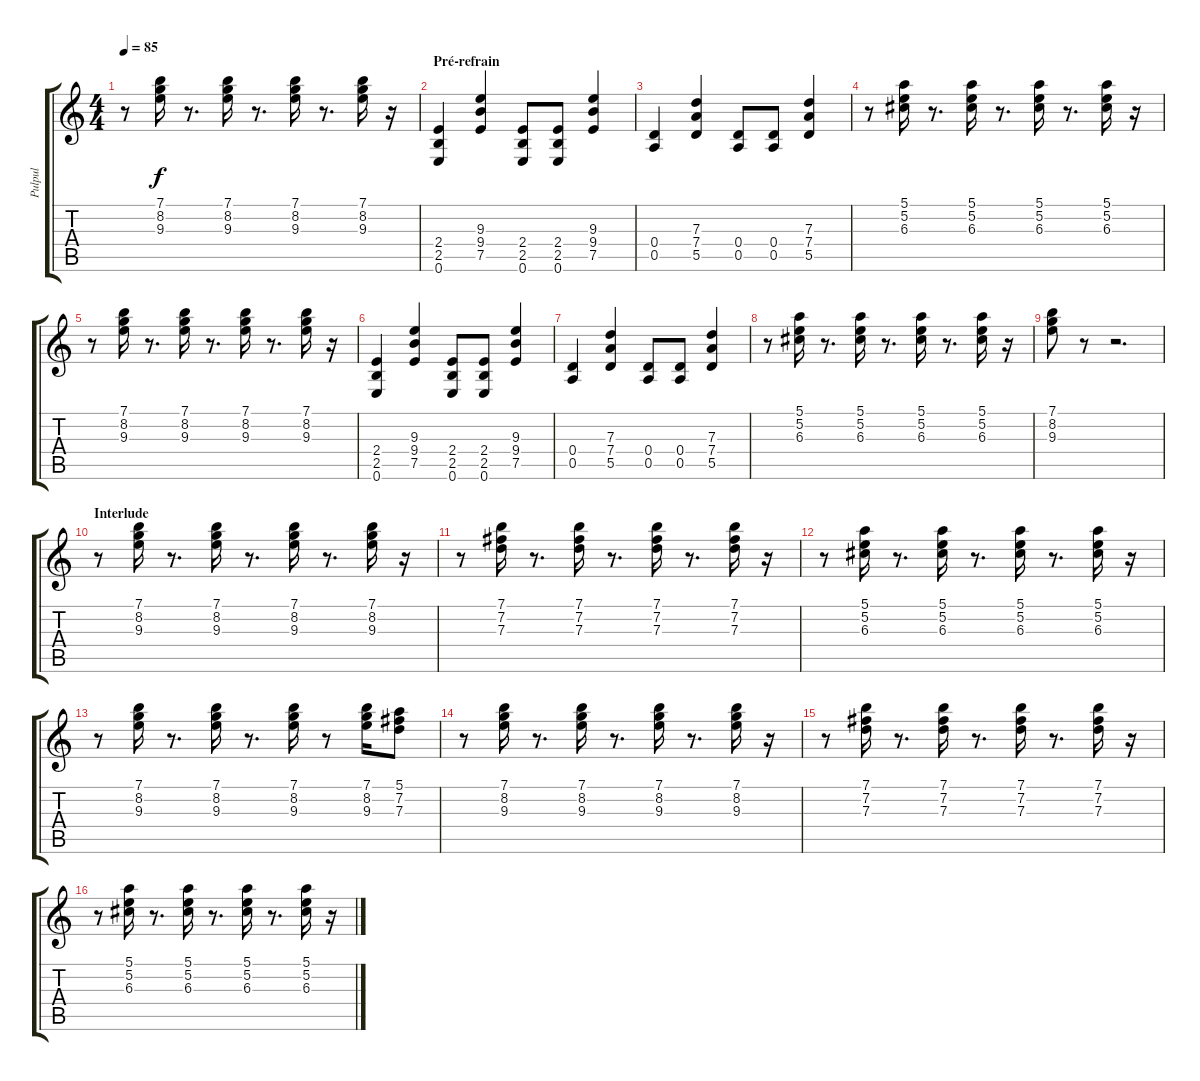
\track ("Pulpul" "Pulpul") {instrument electricguitarclean}
\staff {score tabs}
\tuning (E4 B3 G3 D3 A2 E2) {hide}
\ts (4 4)
\tempo 85
\clef g2
\ks c
r.8{dy f} (7.1 8.2 9.3).16 r.8{d} (7.1 8.2 9.3).16 r.8{d} (7.1 8.2 9.3).16 r.8{d} (7.1 8.2 9.3).16 r.16 |
\section ("" "Pré-refrain")
(2.4 2.5 0.6).4{instrument overdrivenguitar} (9.3 9.4 7.5).4 (2.4 2.5 0.6).8 (2.4 2.5 0.6).8 (9.3 9.4 7.5).4 |
(0.4 0.5).4 (7.3 7.4 5.5).4 (0.4 0.5).8 (0.4 0.5).8 (7.3 7.4 5.5).4 |
r.8{instrument electricguitarclean} (5.1 5.2 6.3).16 r.8{d} (5.1 5.2 6.3).16 r.8{d} (5.1 5.2 6.3).16 r.8{d} (5.1 5.2 6.3).16 r.16 |
r.8 (7.1 8.2 9.3).16 r.8{d} (7.1 8.2 9.3).16 r.8{d} (7.1 8.2 9.3).16 r.8{d} (7.1 8.2 9.3).16 r.16 |
(2.4 2.5 0.6).4{instrument overdrivenguitar} (9.3 9.4 7.5).4 (2.4 2.5 0.6).8 (2.4 2.5 0.6).8 (9.3 9.4 7.5).4 |
(0.4 0.5).4 (7.3 7.4 5.5).4 (0.4 0.5).8 (0.4 0.5).8 (7.3 7.4 5.5).4 |
r.8{instrument electricguitarclean} (5.1 5.2 6.3).16 r.8{d} (5.1 5.2 6.3).16 r.8{d} (5.1 5.2 6.3).16 r.8{d} (5.1 5.2 6.3).16 r.16 |
(7.1 8.2 9.3).8 r.8 r.2{d} |
\section ("" "Interlude")
r.8 (7.1 8.2 9.3).16 r.8{d} (7.1 8.2 9.3).16 r.8{d} (7.1 8.2 9.3).16 r.8{d} (7.1 8.2 9.3).16 r.16 |
r.8 (7.1 7.2 7.3).16 r.8{d} (7.1 7.2 7.3).16 r.8{d} (7.1 7.2 7.3).16 r.8{d} (7.1 7.2 7.3).16 r.16 |
r.8 (5.1 5.2 6.3).16 r.8{d} (5.1 5.2 6.3).16 r.8{d} (5.1 5.2 6.3).16 r.8{d} (5.1 5.2 6.3).16 r.16 |
r.8 (7.1 8.2 9.3).16 r.8{d} (7.1 8.2 9.3).16 r.8{d} (7.1 8.2 9.3).16 r.8 (7.1 8.2 9.3).16 (5.1 7.2 7.3).8 |
r.8 (7.1 8.2 9.3).16 r.8{d} (7.1 8.2 9.3).16 r.8{d} (7.1 8.2 9.3).16 r.8{d} (7.1 8.2 9.3).16 r.16 |
r.8 (7.1 7.2 7.3).16 r.8{d} (7.1 7.2 7.3).16 r.8{d} (7.1 7.2 7.3).16 r.8{d} (7.1 7.2 7.3).16 r.16 |
r.8 (5.1 5.2 6.3).16 r.8{d} (5.1 5.2 6.3).16 r.8{d} (5.1 5.2 6.3).16 r.8{d} (5.1 5.2 6.3).16 r.16
